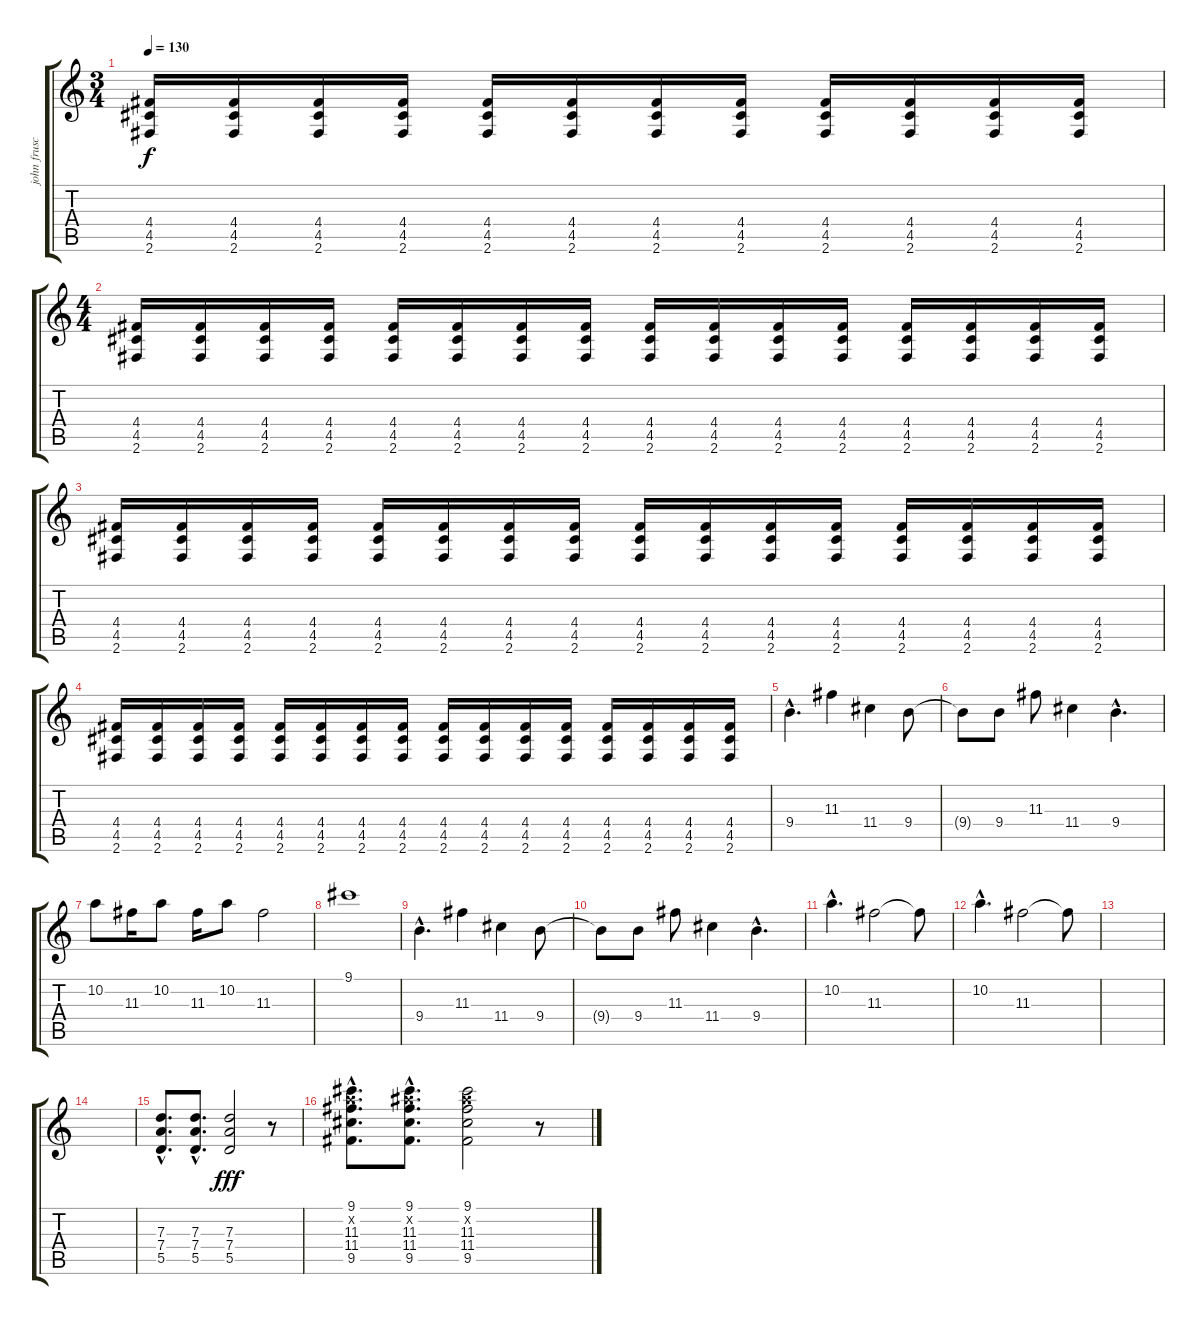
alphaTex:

\track ("john frusciante" "john frusc") {instrument overdrivenguitar}
\staff {score tabs}
\tuning (E4 B3 G3 D3 A2 E2) {hide}
\ts (3 4)
\tempo 130
\clef g2
\ks c
(4.4 4.5 2.6).16{dy f instrument overdrivenguitar} (4.4 4.5 2.6).16 (4.4 4.5 2.6).16 (4.4 4.5 2.6).16 (4.4 4.5 2.6).16 (4.4 4.5 2.6).16 (4.4 4.5 2.6).16 (4.4 4.5 2.6).16 (4.4 4.5 2.6).16 (4.4 4.5 2.6).16 (4.4 4.5 2.6).16 (4.4 4.5 2.6).16 |
\ts (4 4)
(4.4 4.5 2.6).16 (4.4 4.5 2.6).16 (4.4 4.5 2.6).16 (4.4 4.5 2.6).16 (4.4 4.5 2.6).16 (4.4 4.5 2.6).16 (4.4 4.5 2.6).16 (4.4 4.5 2.6).16 (4.4 4.5 2.6).16 (4.4 4.5 2.6).16 (4.4 4.5 2.6).16 (4.4 4.5 2.6).16 (4.4 4.5 2.6).16 (4.4 4.5 2.6).16 (4.4 4.5 2.6).16 (4.4 4.5 2.6).16 |
(4.4 4.5 2.6).16 (4.4 4.5 2.6).16 (4.4 4.5 2.6).16 (4.4 4.5 2.6).16 (4.4 4.5 2.6).16 (4.4 4.5 2.6).16 (4.4 4.5 2.6).16 (4.4 4.5 2.6).16 (4.4 4.5 2.6).16 (4.4 4.5 2.6).16 (4.4 4.5 2.6).16 (4.4 4.5 2.6).16 (4.4 4.5 2.6).16 (4.4 4.5 2.6).16 (4.4 4.5 2.6).16 (4.4 4.5 2.6).16 |
(4.4 4.5 2.6).16 (4.4 4.5 2.6).16 (4.4 4.5 2.6).16 (4.4 4.5 2.6).16 (4.4 4.5 2.6).16 (4.4 4.5 2.6).16 (4.4 4.5 2.6).16 (4.4 4.5 2.6).16 (4.4 4.5 2.6).16 (4.4 4.5 2.6).16 (4.4 4.5 2.6).16 (4.4 4.5 2.6).16 (4.4 4.5 2.6).16 (4.4 4.5 2.6).16 (4.4 4.5 2.6).16 (4.4 4.5 2.6).16 |
9.4{hac}.4{d} 11.3.4 11.4.4 9.4.8 |
9.4{t}.8 9.4.8 11.3.8 11.4.4 9.4{hac}.4{d} |
10.2.8 11.3.16 10.2.8 11.3.16 10.2.8 11.3.2 |
9.1.1 |
9.4{hac}.4{d} 11.3.4 11.4.4 9.4.8 |
9.4{t}.8 9.4.8 11.3.8 11.4.4 9.4{hac}.4{d} |
10.2{hac}.4{d} 11.3.2 11.3{t}.8 |
10.2{hac}.4{d} 11.3.2 11.3{t}.8 |
|
|
(7.3{hac} 7.4{hac} 5.5{hac}).8{d} (7.3{hac} 7.4{hac} 5.5{hac}).8{d} (7.3 7.4 5.5).2{dy fff} r.8 |
(9.1{hac} 10.2{hac x} 11.3{hac} 11.4{hac} 9.5{hac}).8{d} (9.1{hac} 11.2{hac x} 11.3{hac} 11.4{hac} 9.5{hac}).8{d} (9.1 11.2{x} 11.3 11.4 9.5).2 r.8
